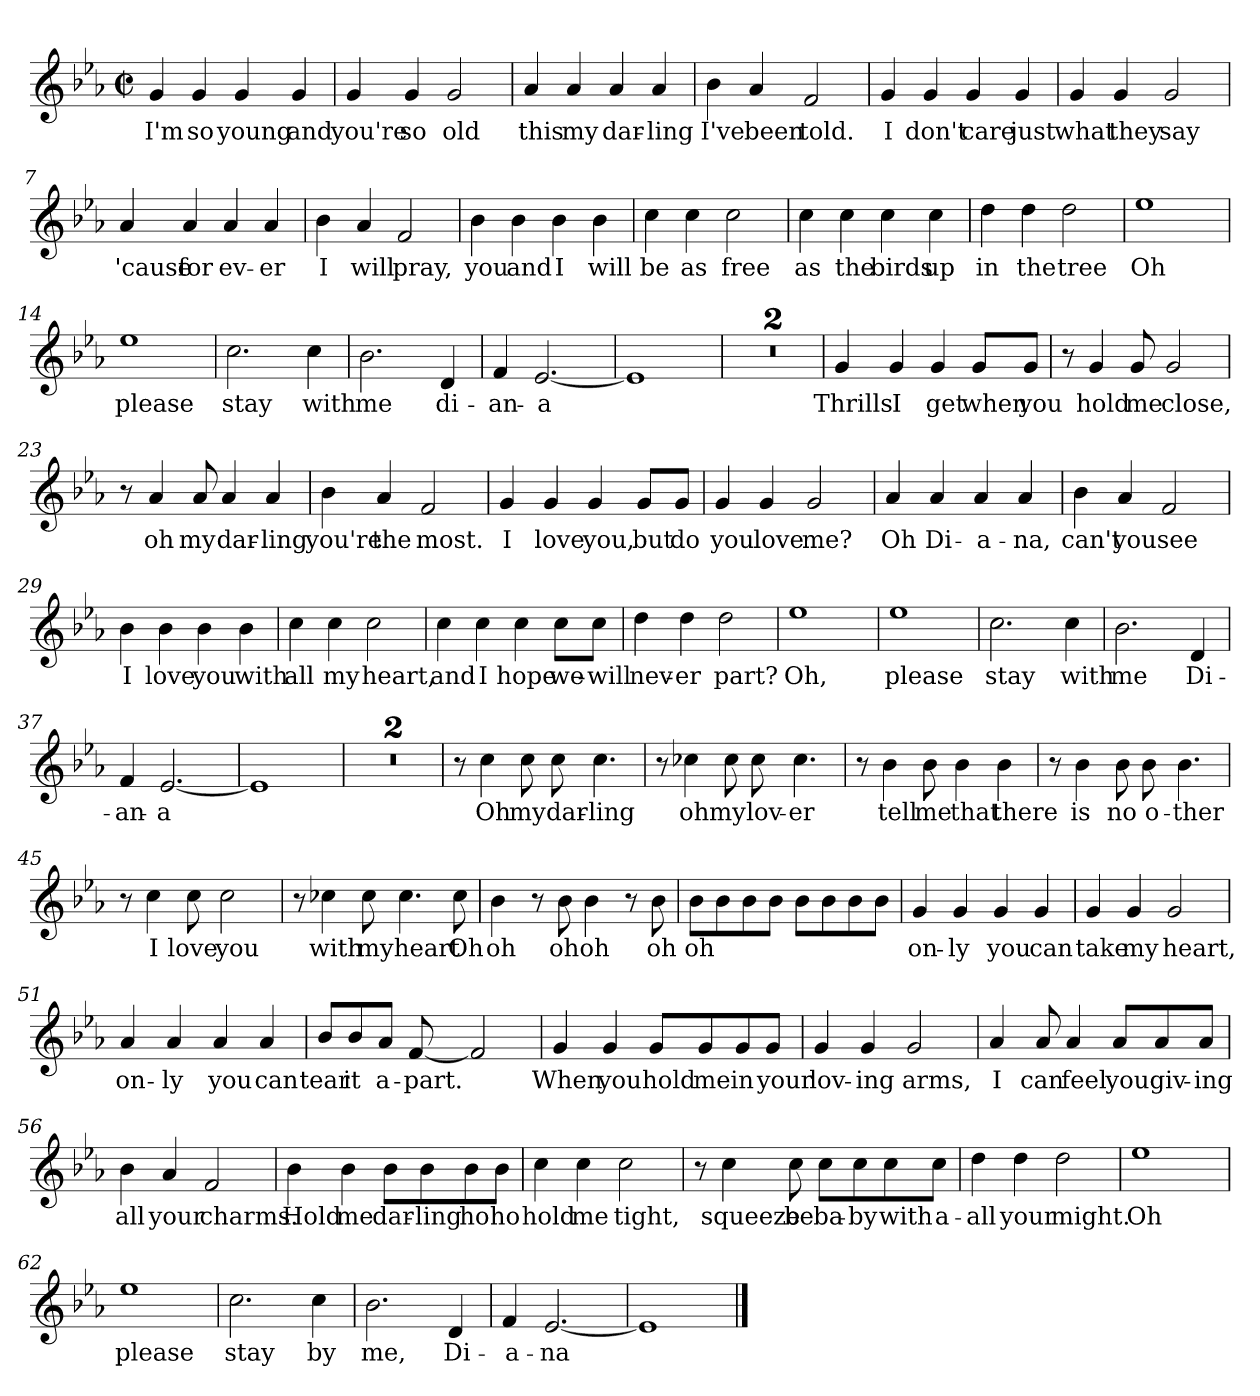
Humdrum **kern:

**kern	**text
*part1	*part1
*staff1	*staff1
*clefG2	*
*k[b-e-a-]	*
*E-:	*
*M2/2	*
*met(c|)	*
=1	=1
!	!LO:LY:b
4g/	I'm
!	!LO:LY:b
4g/	so
!	!LO:LY:b
4g/	young
!	!LO:LY:b
4g/	and
=2	=2
!	!LO:LY:b
4g/	you're
!	!LO:LY:b
4g/	so
!	!LO:LY:b
2g/	old
=3	=3
!	!LO:LY:b
4a-/	this
!	!LO:LY:b
4a-/	my
!	!LO:LY:b
4a-/	dar-
!	!LO:LY:b
4a-/	-ling
=4	=4
!	!LO:LY:b
4b-\	I've
!	!LO:LY:b
4a-/	been
!	!LO:LY:b
2f/	told.
=5	=5
!	!LO:LY:b
4g/	I
!	!LO:LY:b
4g/	don't
!	!LO:LY:b
4g/	care
!	!LO:LY:b
4g/	just
=6	=6
!	!LO:LY:b
4g/	what
!	!LO:LY:b
4g/	they
!	!LO:LY:b
2g/	say
!!LO:LB:g=z
=7	=7
!	!LO:LY:b
4a-/	'cause
!	!LO:LY:b
4a-/	for
!	!LO:LY:b
4a-/	ev-
!	!LO:LY:b
4a-/	-er
=8	=8
!	!LO:LY:b
4b-\	I
!	!LO:LY:b
4a-/	will
!	!LO:LY:b
2f/	pray,
=9	=9
!	!LO:LY:b
4b-\	you
!	!LO:LY:b
4b-\	and
!	!LO:LY:b
4b-\	I
!	!LO:LY:b
4b-\	will
=10	=10
!	!LO:LY:b
4cc\	be
!	!LO:LY:b
4cc\	as
!	!LO:LY:b
2cc\	free
=11	=11
!	!LO:LY:b
4cc\	as
!	!LO:LY:b
4cc\	the
!	!LO:LY:b
4cc\	birds
!	!LO:LY:b
4cc\	up
=12	=12
!	!LO:LY:b
4dd\	in
!	!LO:LY:b
4dd\	the
!	!LO:LY:b
2dd\	tree
!!LO:LB:g=z
=13	=13
!	!LO:LY:b
1ee-	Oh
=14	=14
!	!LO:LY:b
1ee-	please
=15	=15
!	!LO:LY:b
2.cc\	stay
!	!LO:LY:b
4cc\	with
=16	=16
!	!LO:LY:b
2.b-\	me
!	!LO:LY:b
4d/	di-
=17	=17
!	!LO:LY:b
4f/	-an-
!	!LO:LY:b
[2.e-/	-a
=18	=18
1e-]	.
!!LO:LB:g=z
=19	=19
1r	.
=20	=20
1r	.
=21	=21
!	!LO:LY:b
4g/	Thrills
!	!LO:LY:b
4g/	I
!	!LO:LY:b
4g/	get
!	!LO:LY:b
8g/L	when
!	!LO:LY:b
8g/J	you
=22	=22
8r	.
!	!LO:LY:b
4g/	hold
!	!LO:LY:b
8g/	me
!	!LO:LY:b
2g/	close,
=23	=23
8r	.
!	!LO:LY:b
4a-/	oh
!	!LO:LY:b
8a-/	my
!	!LO:LY:b
4a-/	dar-
!	!LO:LY:b
4a-/	-ling
=24	=24
!	!LO:LY:b
4b-\	you're
!	!LO:LY:b
4a-/	the
!	!LO:LY:b
2f/	most.
!!LO:LB:g=z
=25	=25
!	!LO:LY:b
4g/	I
!	!LO:LY:b
4g/	love
!	!LO:LY:b
4g/	you,
!	!LO:LY:b
8g/L	but
!	!LO:LY:b
8g/J	do
=26	=26
!	!LO:LY:b
4g/	you
!	!LO:LY:b
4g/	love
!	!LO:LY:b
2g/	me?
=27	=27
!	!LO:LY:b
4a-/	Oh
!	!LO:LY:b
4a-/	Di-
!	!LO:LY:b
4a-/	-a-
!	!LO:LY:b
4a-/	-na,
=28	=28
!	!LO:LY:b
4b-\	can't
!	!LO:LY:b
4a-/	you
!	!LO:LY:b
2f/	see
=29	=29
!	!LO:LY:b
4b-\	I
!	!LO:LY:b
4b-\	love
!	!LO:LY:b
4b-\	you
!	!LO:LY:b
4b-\	with
=30	=30
!	!LO:LY:b
4cc\	all
!	!LO:LY:b
4cc\	my
!	!LO:LY:b
2cc\	heart,
!!LO:LB:g=z
=31	=31
!	!LO:LY:b
4cc\	and
!	!LO:LY:b
4cc\	I
!	!LO:LY:b
4cc\	hope
!	!LO:LY:b
8cc\L	we-
!	!LO:LY:b
8cc\J	-will
=32	=32
!	!LO:LY:b
4dd\	nev-
!	!LO:LY:b
4dd\	-er
!	!LO:LY:b
2dd\	part?
=33	=33
!	!LO:LY:b
1ee-	Oh,
=34	=34
!	!LO:LY:b
1ee-	please
=35	=35
!	!LO:LY:b
2.cc\	stay
!	!LO:LY:b
4cc\	with
=36	=36
!	!LO:LY:b
2.b-\	me
!	!LO:LY:b
4d/	Di-
!!LO:LB:g=z
=37	=37
!	!LO:LY:b
4f/	-an-
!	!LO:LY:b
[2.e-/	-a
=38	=38
1e-]	.
=39	=39
1r	.
=40	=40
1r	.
=41	=41
8r	.
!	!LO:LY:b
4cc\	Oh
!	!LO:LY:b
8cc\	my
!	!LO:LY:b
8cc\	dar-
!	!LO:LY:b
4.cc\	-ling
=42	=42
8r	.
!	!LO:LY:b
4cc-X\	oh
!	!LO:LY:b
8cc-\	my
!	!LO:LY:b
8cc-\	lov-
!	!LO:LY:b
4.cc-\	-er
!!LO:LB:g=z
=43	=43
8r	.
!	!LO:LY:b
4b-\	tell
!	!LO:LY:b
8b-\	me
!	!LO:LY:b
4b-\	that
!	!LO:LY:b
4b-\	there
=44	=44
8r	.
!	!LO:LY:b
4b-\	is
!	!LO:LY:b
8b-\	no
!	!LO:LY:b
8b-\	o-
!	!LO:LY:b
4.b-\	-ther
=45	=45
8r	.
!	!LO:LY:b
4cc\	I
!	!LO:LY:b
8cc\	love
!	!LO:LY:b
2cc\	you
=46	=46
8r	.
!	!LO:LY:b
4cc-X\	with
!	!LO:LY:b
8cc-\	my
!	!LO:LY:b
4.cc-\	heart
!	!LO:LY:b
8cc-\	Oh
=47	=47
!	!LO:LY:b
4b-\	oh
8r	.
!	!LO:LY:b
8b-\	oh
!	!LO:LY:b
4b-\	oh
8r	.
!	!LO:LY:b
8b-\	oh
=48	=48
!	!LO:LY:b
8b-\L	oh
8b-\	.
8b-\	.
8b-\J	.
8b-\L	.
8b-\	.
8b-\	.
8b-\J	.
!!LO:LB:g=z
=49	=49
!	!LO:LY:b
4g/	on-
!	!LO:LY:b
4g/	-ly
!	!LO:LY:b
4g/	you
!	!LO:LY:b
4g/	can
=50	=50
!	!LO:LY:b
4g/	take
!	!LO:LY:b
4g/	my
!	!LO:LY:b
2g/	heart,
=51	=51
!	!LO:LY:b
4a-/	on-
!	!LO:LY:b
4a-/	-ly
!	!LO:LY:b
4a-/	you
!	!LO:LY:b
4a-/	can
=52	=52
!	!LO:LY:b
8b-/L	tear
!	!LO:LY:b
8b-/	it
!	!LO:LY:b
8a-/J	a-
!	!LO:LY:b
[8f/	-part.
2f/]	.
=53	=53
!	!LO:LY:b
4g/	When
!	!LO:LY:b
4g/	you
!	!LO:LY:b
8g/L	hold
!	!LO:LY:b
8g/	me
!	!LO:LY:b
8g/	in
!	!LO:LY:b
8g/J	your
=54	=54
!	!LO:LY:b
4g/	lov-
!	!LO:LY:b
4g/	-ing
!	!LO:LY:b
2g/	arms,
!!LO:LB:g=z
=55	=55
!	!LO:LY:b
4a-/	I
!	!LO:LY:b
8a-/	can
!	!LO:LY:b
4a-/	feel
!	!LO:LY:b
8a-/L	you
!	!LO:LY:b
8a-/	giv-
!	!LO:LY:b
8a-/J	-ing
=56	=56
!	!LO:LY:b
4b-\	all
!	!LO:LY:b
4a-/	your
!	!LO:LY:b
2f/	charms.
=57	=57
!	!LO:LY:b
4b-\	Hold
!	!LO:LY:b
4b-\	me
!	!LO:LY:b
8b-\L	dar-
!	!LO:LY:b
8b-\	-ling
!	!LO:LY:b
8b-\	ho
!	!LO:LY:b
8b-\J	ho
=58	=58
!	!LO:LY:b
4cc\	hold
!	!LO:LY:b
4cc\	me
!	!LO:LY:b
2cc\	tight,
=59	=59
8r	.
!	!LO:LY:b
4cc\	squeeze
!	!LO:LY:b
8cc\	be
!	!LO:LY:b
8cc\L	ba-
!	!LO:LY:b
8cc\	-by
!	!LO:LY:b
8cc\	with
!	!LO:LY:b
8cc\J	a-
=60	=60
!	!LO:LY:b
4dd\	-all
!	!LO:LY:b
4dd\	your
!	!LO:LY:b
2dd\	might.
!!LO:LB:g=z
=61	=61
!	!LO:LY:b
1ee-	Oh
=62	=62
!	!LO:LY:b
1ee-	please
=63	=63
!	!LO:LY:b
2.cc\	stay
!	!LO:LY:b
4cc\	by
=64	=64
!	!LO:LY:b
2.b-\	me,
!	!LO:LY:b
4d/	Di-
=65	=65
!	!LO:LY:b
4f/	-a-
!	!LO:LY:b
[2.e-/	-na
=66	=66
1e-]	.
==	==
*-	*-
